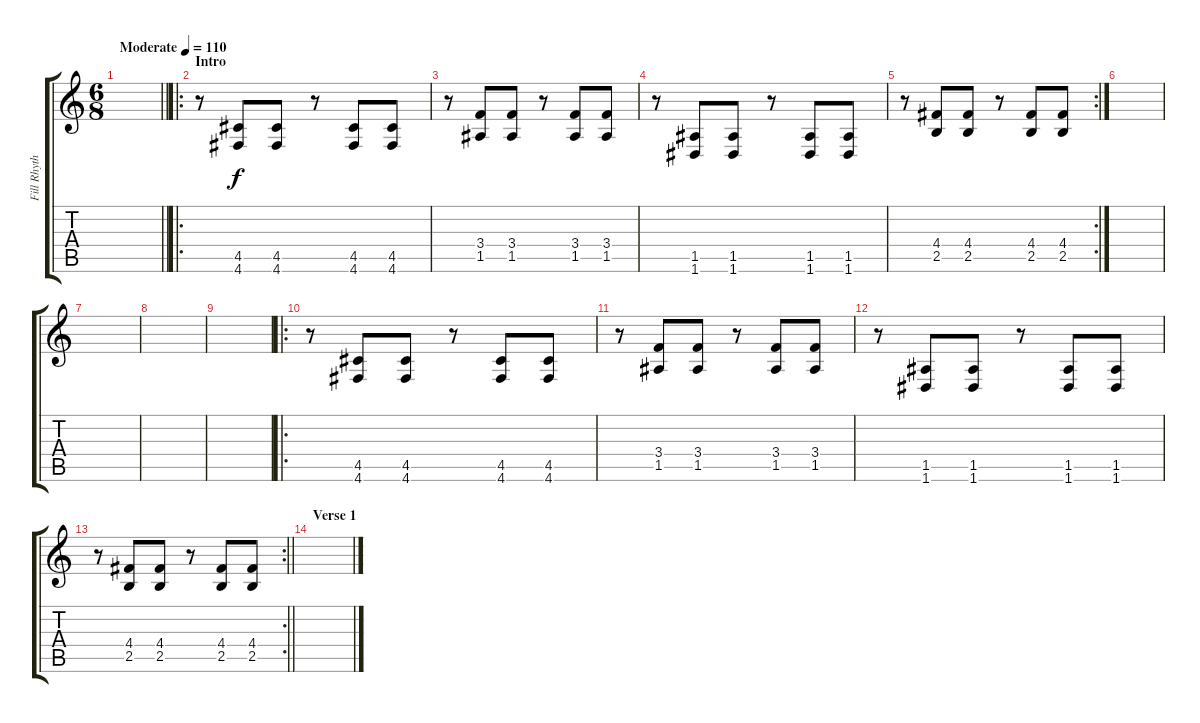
\track ("Fill Rhythm" "Fill Rhyth") {instrument distortionguitar}
\staff {score tabs}
\tuning (E4 B3 G3 D3 A2 D2) {hide}
\ts (6 8)
\tempo (110 "Moderate")
\clef g2
\barLineRight lightlight
\ks c
|
\ro
\section ("" "Intro")
r.8 (4.5 4.6).8 (4.5 4.6).8 r.8 (4.5 4.6).8 (4.5 4.6).8 |
r.8 (3.4 1.5).8 (3.4 1.5).8 r.8 (3.4 1.5).8 (3.4 1.5).8 |
r.8 (1.5 1.6).8 (1.5 1.6).8 r.8 (1.5 1.6).8 (1.5 1.6).8 |
\rc 2
r.8 (4.4 2.5).8 (4.4 2.5).8 r.8 (4.4 2.5).8 (4.4 2.5).8 |
|
|
|
|
\ro
r.8 (4.5 4.6).8 (4.5 4.6).8 r.8 (4.5 4.6).8 (4.5 4.6).8 |
r.8 (3.4 1.5).8 (3.4 1.5).8 r.8 (3.4 1.5).8 (3.4 1.5).8 |
r.8 (1.5 1.6).8 (1.5 1.6).8 r.8 (1.5 1.6).8 (1.5 1.6).8 |
\rc 2
\barLineRight lightlight
r.8 (4.4 2.5).8 (4.4 2.5).8 r.8 (4.4 2.5).8 (4.4 2.5).8 |
\section ("" "Verse 1")
